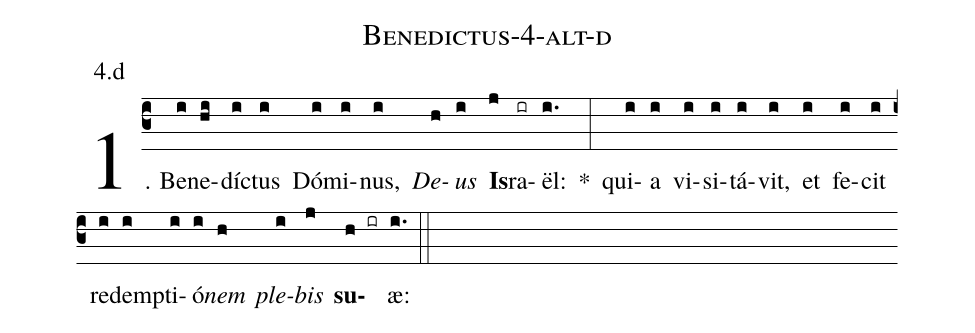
name: Benedictus-4-alt-d;
annotation: 4.d;
%%
(c3)1. Be(i)ne(hi)díc(i)tus(i) Dó(i)mi(i)nus,(i) <i>De</i>(h)<i>us</i>(i) <b>Is</b>(j)ra(ir)ël:(i.) *(:) qui(i)a(i) vi(i)si(i)tá(i)vit,(i) et(i) fe(i)cit(i) red(i)emp(i)ti(i)ó(i)<i>nem</i>(h) <i>ple</i>(i)<i>bis</i>(j) <b>su</b>(h ir)æ:(i.) (::)
